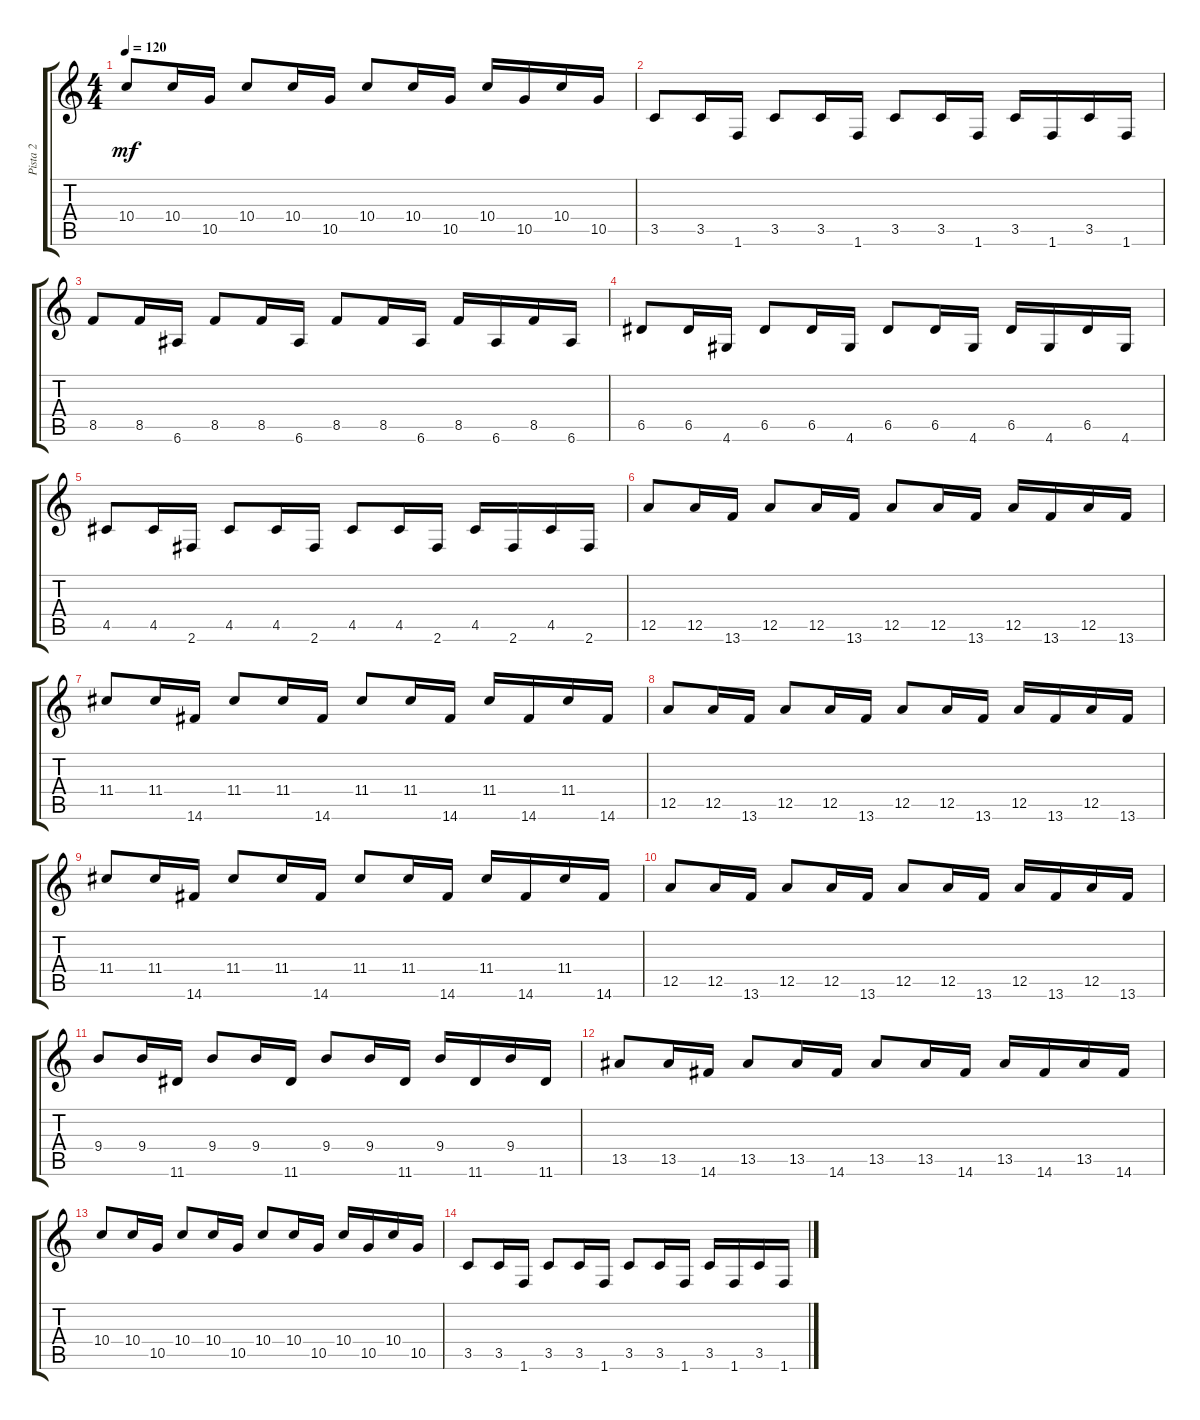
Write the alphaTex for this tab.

\track ("Pista 2" "Pista 2") {instrument overdrivenguitar}
\staff {score tabs}
\tuning (E4 B3 G3 D3 A2 E2) {hide}
\ts (4 4)
\tempo 120
\clef g2
\ks c
10.4.8{dy mf} 10.4.16 10.5.16 10.4.8 10.4.16 10.5.16 10.4.8 10.4.16 10.5.16 10.4.16 10.5.16 10.4.16 10.5.16 |
3.5.8 3.5.16 1.6.16 3.5.8 3.5.16 1.6.16 3.5.8 3.5.16 1.6.16 3.5.16 1.6.16 3.5.16 1.6.16 |
8.5.8 8.5.16 6.6.16 8.5.8 8.5.16 6.6.16 8.5.8 8.5.16 6.6.16 8.5.16 6.6.16 8.5.16 6.6.16 |
6.5.8 6.5.16 4.6.16 6.5.8 6.5.16 4.6.16 6.5.8 6.5.16 4.6.16 6.5.16 4.6.16 6.5.16 4.6.16 |
4.5.8 4.5.16 2.6.16 4.5.8 4.5.16 2.6.16 4.5.8 4.5.16 2.6.16 4.5.16 2.6.16 4.5.16 2.6.16 |
12.5.8 12.5.16 13.6.16 12.5.8 12.5.16 13.6.16 12.5.8 12.5.16 13.6.16 12.5.16 13.6.16 12.5.16 13.6.16 |
11.4.8 11.4.16 14.6.16 11.4.8 11.4.16 14.6.16 11.4.8 11.4.16 14.6.16 11.4.16 14.6.16 11.4.16 14.6.16 |
12.5.8 12.5.16 13.6.16 12.5.8 12.5.16 13.6.16 12.5.8 12.5.16 13.6.16 12.5.16 13.6.16 12.5.16 13.6.16 |
11.4.8 11.4.16 14.6.16 11.4.8 11.4.16 14.6.16 11.4.8 11.4.16 14.6.16 11.4.16 14.6.16 11.4.16 14.6.16 |
12.5.8 12.5.16 13.6.16 12.5.8 12.5.16 13.6.16 12.5.8 12.5.16 13.6.16 12.5.16 13.6.16 12.5.16 13.6.16 |
9.4.8 9.4.16 11.6.16 9.4.8 9.4.16 11.6.16 9.4.8 9.4.16 11.6.16 9.4.16 11.6.16 9.4.16 11.6.16 |
13.5.8 13.5.16 14.6.16 13.5.8 13.5.16 14.6.16 13.5.8 13.5.16 14.6.16 13.5.16 14.6.16 13.5.16 14.6.16 |
10.4.8 10.4.16 10.5.16 10.4.8 10.4.16 10.5.16 10.4.8 10.4.16 10.5.16 10.4.16 10.5.16 10.4.16 10.5.16 |
3.5.8 3.5.16 1.6.16 3.5.8 3.5.16 1.6.16 3.5.8 3.5.16 1.6.16 3.5.16 1.6.16 3.5.16 1.6.16
